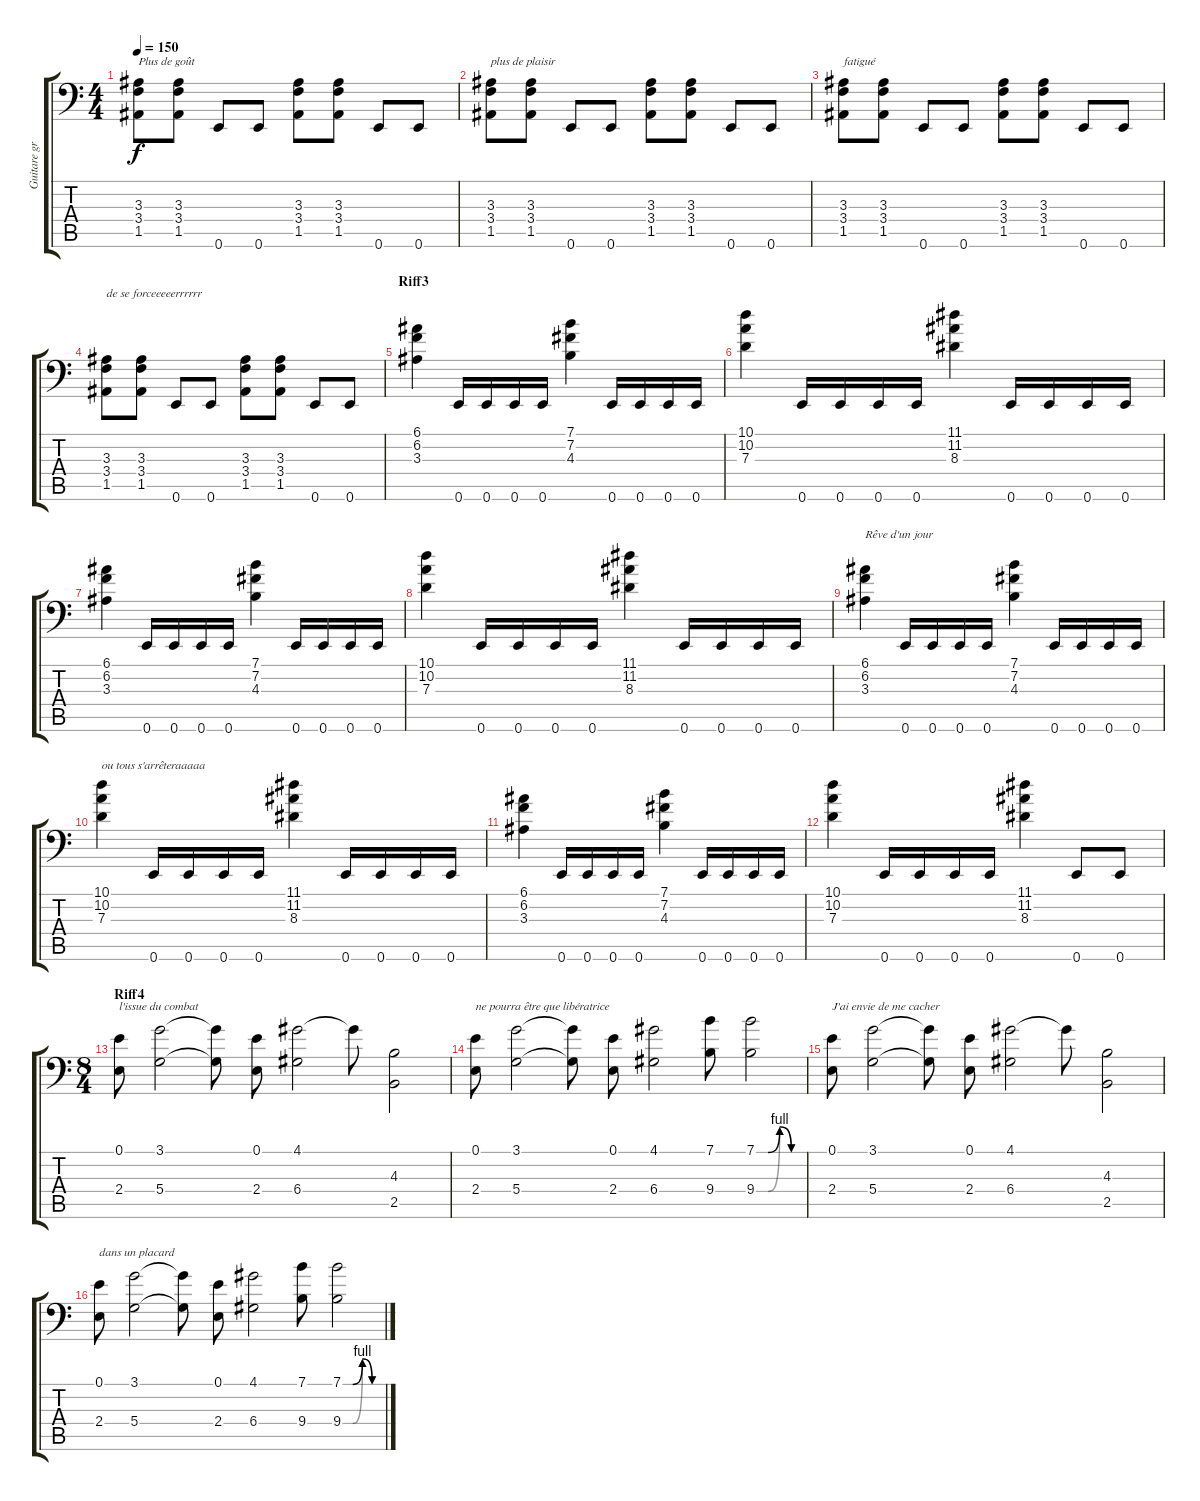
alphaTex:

\track ("Guitare grave" "Guitare gr") {instrument distortionguitar}
\staff {score tabs}
\tuning (E3 B2 G2 D2 A1 E1) {hide}
\ts (4 4)
\tempo 150
\clef f4
\ks c
(3.3 3.4 1.5).8{txt "Plus de goût" dy f} (3.3 3.4 1.5).8 0.6.8 0.6.8 (3.3 3.4 1.5).8 (3.3 3.4 1.5).8 0.6.8 0.6.8 |
(3.3 3.4 1.5).8{txt "plus de plaisir"} (3.3 3.4 1.5).8 0.6.8 0.6.8 (3.3 3.4 1.5).8 (3.3 3.4 1.5).8 0.6.8 0.6.8 |
(3.3 3.4 1.5).8{txt "fatigué"} (3.3 3.4 1.5).8 0.6.8 0.6.8 (3.3 3.4 1.5).8 (3.3 3.4 1.5).8 0.6.8 0.6.8 |
(3.3 3.4 1.5).8{txt "de se forceeeeerrrrrr"} (3.3 3.4 1.5).8 0.6.8 0.6.8 (3.3 3.4 1.5).8 (3.3 3.4 1.5).8 0.6.8 0.6.8 |
\section ("" "Riff3")
(6.1 6.2 3.3).4 0.6.16 0.6.16 0.6.16 0.6.16 (7.1 7.2 4.3).4 0.6.16 0.6.16 0.6.16 0.6.16 |
(10.1 10.2 7.3).4 0.6.16 0.6.16 0.6.16 0.6.16 (11.1 11.2 8.3).4 0.6.16 0.6.16 0.6.16 0.6.16 |
(6.1 6.2 3.3).4 0.6.16 0.6.16 0.6.16 0.6.16 (7.1 7.2 4.3).4 0.6.16 0.6.16 0.6.16 0.6.16 |
(10.1 10.2 7.3).4 0.6.16 0.6.16 0.6.16 0.6.16 (11.1 11.2 8.3).4 0.6.16 0.6.16 0.6.16 0.6.16 |
(6.1 6.2 3.3).4{txt "Rêve d'un jour"} 0.6.16 0.6.16 0.6.16 0.6.16 (7.1 7.2 4.3).4 0.6.16 0.6.16 0.6.16 0.6.16 |
(10.1 10.2 7.3).4{txt "ou tous s'arrêteraaaaa"} 0.6.16 0.6.16 0.6.16 0.6.16 (11.1 11.2 8.3).4 0.6.16 0.6.16 0.6.16 0.6.16 |
(6.1 6.2 3.3).4 0.6.16 0.6.16 0.6.16 0.6.16 (7.1 7.2 4.3).4 0.6.16 0.6.16 0.6.16 0.6.16 |
(10.1 10.2 7.3).4 0.6.16 0.6.16 0.6.16 0.6.16 (11.1 11.2 8.3).4 0.6.8 0.6.8 |
\ts (8 4)
\section ("" "Riff4")
(0.1 2.4).8{txt "l'issue du combat"} (3.1 5.4).2 (3.1{t} 5.4{t}).8 (0.1 2.4).8 (4.1 6.4).2 4.1{t}.8 (4.3 2.5).2 |
(0.1 2.4).8{txt "ne pourra être que libératrice"} (3.1 5.4).2 (3.1{t} 5.4{t}).8 (0.1 2.4).8 (4.1 6.4).2 (7.1 9.4).8 (7.1{be (custom 0 0 15 0 30 4 45 0 60 0)} 9.4{be (custom 0 0 15 0 30 4 45 0 60 0)}).2 |
(0.1 2.4).8{txt "J'ai envie de me cacher"} (3.1 5.4).2 (3.1{t} 5.4{t}).8 (0.1 2.4).8 (4.1 6.4).2 4.1{t}.8 (4.3 2.5).2 |
(0.1 2.4).8{txt "dans un placard"} (3.1 5.4).2 (3.1{t} 5.4{t}).8 (0.1 2.4).8 (4.1 6.4).2 (7.1 9.4).8 (7.1{be (custom 0 0 15 0 30 4 45 0 60 0)} 9.4{be (custom 0 0 15 0 30 4 45 0 60 0)}).2
